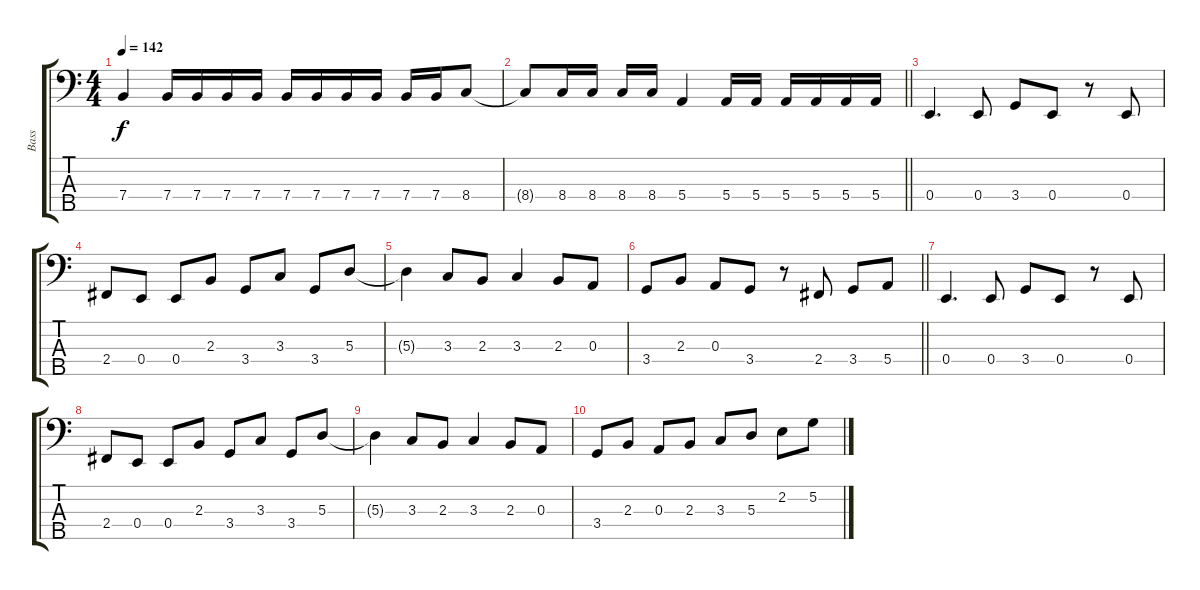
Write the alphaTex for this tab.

\track ("Bass" "Bass") {instrument overdrivenguitar}
\staff {score tabs}
\tuning (G2 D2 A1 E1 B0) {hide}
\ts (4 4)
\tempo 142
\clef f4
\ks c
7.4.4{dy f} 7.4.16 7.4.16 7.4.16 7.4.16 7.4.16 7.4.16 7.4.16 7.4.16 7.4.16 7.4.16 8.4.8 |
\barLineRight lightlight
8.4{t}.8 8.4.16 8.4.16 8.4.16 8.4.16 5.4.4 5.4.16 5.4.16 5.4.16 5.4.16 5.4.16 5.4.16 |
0.4.4{d} 0.4.8 3.4.8 0.4.8 r.8 0.4.8 |
2.4.8 0.4.8 0.4.8 2.3.8 3.4.8 3.3.8 3.4.8 5.3.8 |
5.3{t}.4 3.3.8 2.3.8 3.3.4 2.3.8 0.3.8 |
\barLineRight lightlight
3.4.8 2.3.8 0.3.8 3.4.8 r.8 2.4.8 3.4.8 5.4.8 |
0.4.4{d} 0.4.8 3.4.8 0.4.8 r.8 0.4.8 |
2.4.8 0.4.8 0.4.8 2.3.8 3.4.8 3.3.8 3.4.8 5.3.8 |
5.3{t}.4 3.3.8 2.3.8 3.3.4 2.3.8 0.3.8 |
3.4.8 2.3.8 0.3.8 2.3.8 3.3.8 5.3.8 2.2.8 5.2.8
